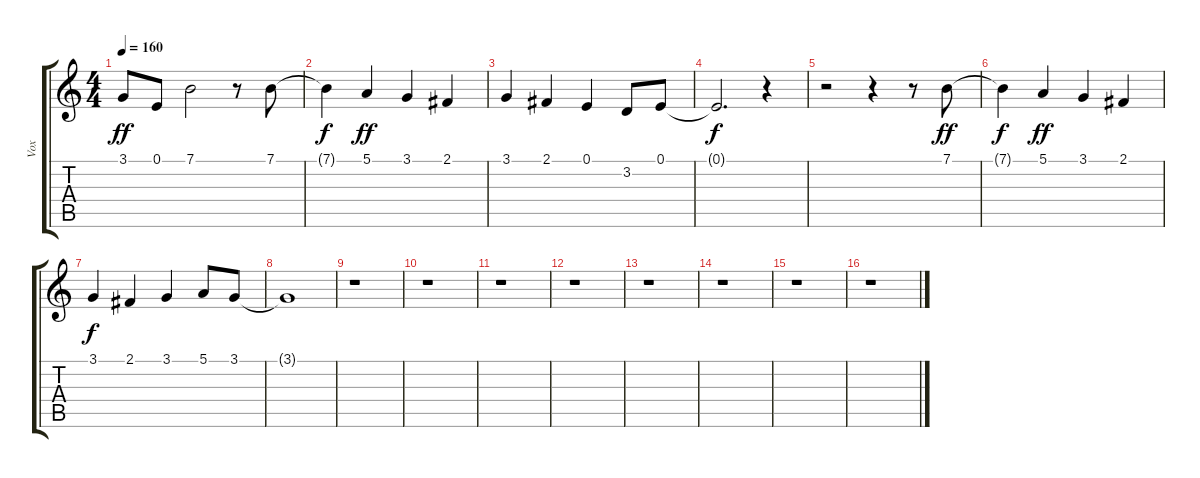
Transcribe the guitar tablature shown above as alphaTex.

\track ("Vox" "Vox") {instrument voiceoohs}
\staff {score tabs}
\tuning (E4 B3 G3 D3 A2 E2) {hide}
\ts (4 4)
\tempo 160
\clef g2
\ks c
3.1.8{dy ff} 0.1.8 7.1.2 r.8 7.1.8 |
7.1{t}.4{dy f} 5.1.4{dy ff} 3.1.4 2.1.4 |
3.1.4 2.1.4 0.1.4 3.2.8 0.1.8 |
0.1{t}.2{d dy f} r.4 |
r.2 r.4 r.8 7.1.8{dy ff} |
7.1{t}.4{dy f} 5.1.4{dy ff} 3.1.4 2.1.4 |
3.1.4{dy f} 2.1.4 3.1.4 5.1.8 3.1.8 |
3.1{t}.1 |
r.1 |
r.1 |
r.1 |
r.1 |
r.1 |
r.1 |
r.1 |
r.1
